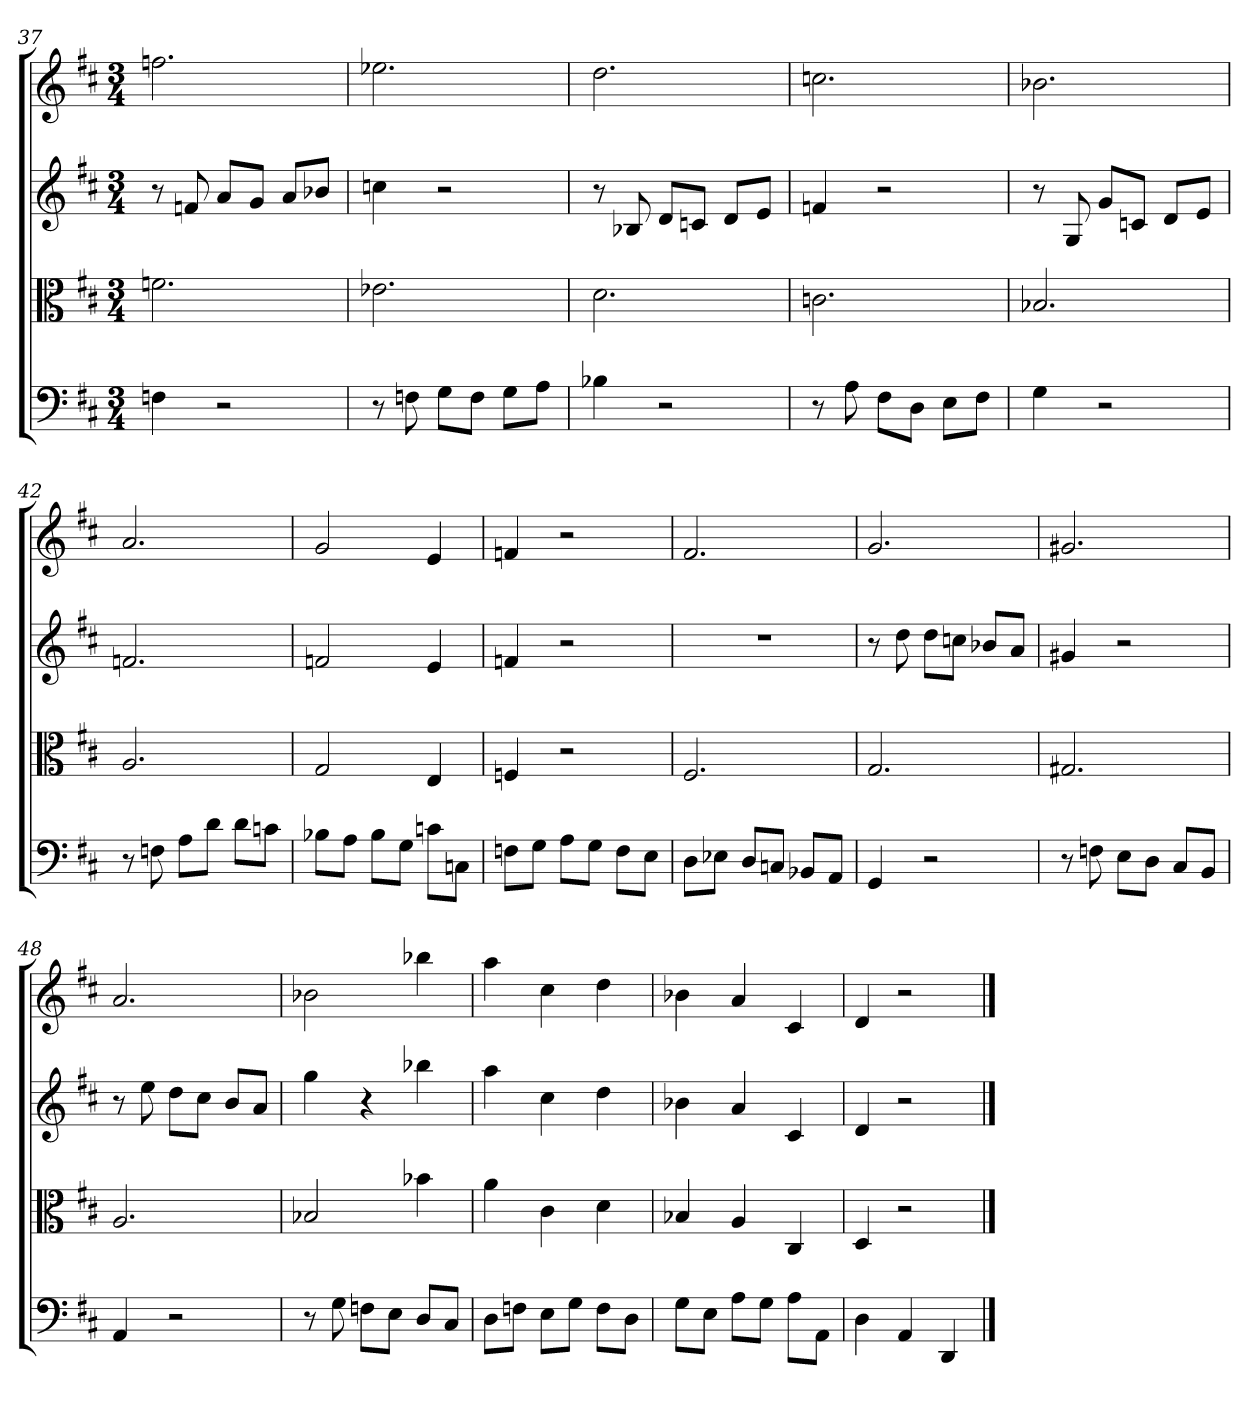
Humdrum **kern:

**kern	**kern	**kern	**kern
*part4	*part3	*part2	*part1
*staff4	*staff3	*staff2	*staff1
*clefF4	*clefC3	*clefG2	*clefG2
*k[f#c#]	*k[f#c#]	*k[f#c#]	*k[f#c#]
*D:	*D:	*D:	*D:
*M3/4	*M3/4	*M3/4	*M3/4
=37	=37	=37	=37
4Fn	2.fn	8r	2.ffn
.	.	8fn	.
2r	.	8a/L	.
.	.	8g/J	.
.	.	8a/L	.
.	.	8b-X/J	.
=38	=38	=38	=38
8r	2.e-X	4ccn	2.ee-X
8Fn	.	.	.
8G\L	.	2r	.
8F\J	.	.	.
8G\L	.	.	.
8A\J	.	.	.
=39	=39	=39	=39
4B-X	2.d	8r	2.dd
.	.	8B-X	.
2r	.	8d/L	.
.	.	8cn/J	.
.	.	8d/L	.
.	.	8e/J	.
=40	=40	=40	=40
8r	2.cn	4fn	2.ccn
8A	.	.	.
8F#\L	.	2r	.
8D\J	.	.	.
8E\L	.	.	.
8F#\J	.	.	.
=41	=41	=41	=41
4G	2.B-X	8r	2.b-X
.	.	8G	.
2r	.	8g/L	.
.	.	8cn/J	.
.	.	8d/L	.
.	.	8e/J	.
=42	=42	=42	=42
8r	2.A	2.fn	2.a
8Fn	.	.	.
8A\L	.	.	.
8d\J	.	.	.
8d\L	.	.	.
8cn\J	.	.	.
=43	=43	=43	=43
8B-X\L	2G	2fn	2g
8A\J	.	.	.
8B-\L	.	.	.
8G\J	.	.	.
8cn\L	4E	4e	4e
8Cn\J	.	.	.
=44	=44	=44	=44
8Fn\L	4Fn	4fn	4fn
8G\J	.	.	.
8A\L	2r	2r	2r
8G\J	.	.	.
8F\L	.	.	.
8E\J	.	.	.
=45	=45	=45	=45
8D\L	2.F#	2.r	2.f#
8E-X\J	.	.	.
8D/L	.	.	.
8Cn/J	.	.	.
8BB-X/L	.	.	.
8AA/J	.	.	.
=46	=46	=46	=46
4GG	2.G	8r	2.g
.	.	8dd	.
2r	.	8dd\L	.
.	.	8ccn\J	.
.	.	8b-X/L	.
.	.	8a/J	.
=47	=47	=47	=47
8r	2.G#X	4g#X	2.g#X
8Fn	.	.	.
8E\L	.	2r	.
8D\J	.	.	.
8C#/L	.	.	.
8BB/J	.	.	.
=48	=48	=48	=48
4AA	2.A	8r	2.a
.	.	8ee	.
2r	.	8dd\L	.
.	.	8cc#\J	.
.	.	8b/L	.
.	.	8a/J	.
=49	=49	=49	=49
8r	2B-X	4gg	2b-X
8G	.	.	.
8Fn\L	.	4r	.
8E\J	.	.	.
8D/L	4b-X	4bb-X	4bb-X
8C#/J	.	.	.
=50	=50	=50	=50
8D\L	4a	4aa	4aa
8Fn\J	.	.	.
8E\L	4c#	4cc#	4cc#
8G\J	.	.	.
8F\L	4d	4dd	4dd
8D\J	.	.	.
=51	=51	=51	=51
8G\L	4B-X	4b-X	4b-X
8E\J	.	.	.
8A\L	4A	4a	4a
8G\J	.	.	.
8A\L	4C#	4c#	4c#
8AA\J	.	.	.
=52	=52	=52	=52
4D	4D	4d	4d
4AA	2r	2r	2r
4DD	.	.	.
==	==	==	==
*-	*-	*-	*-
